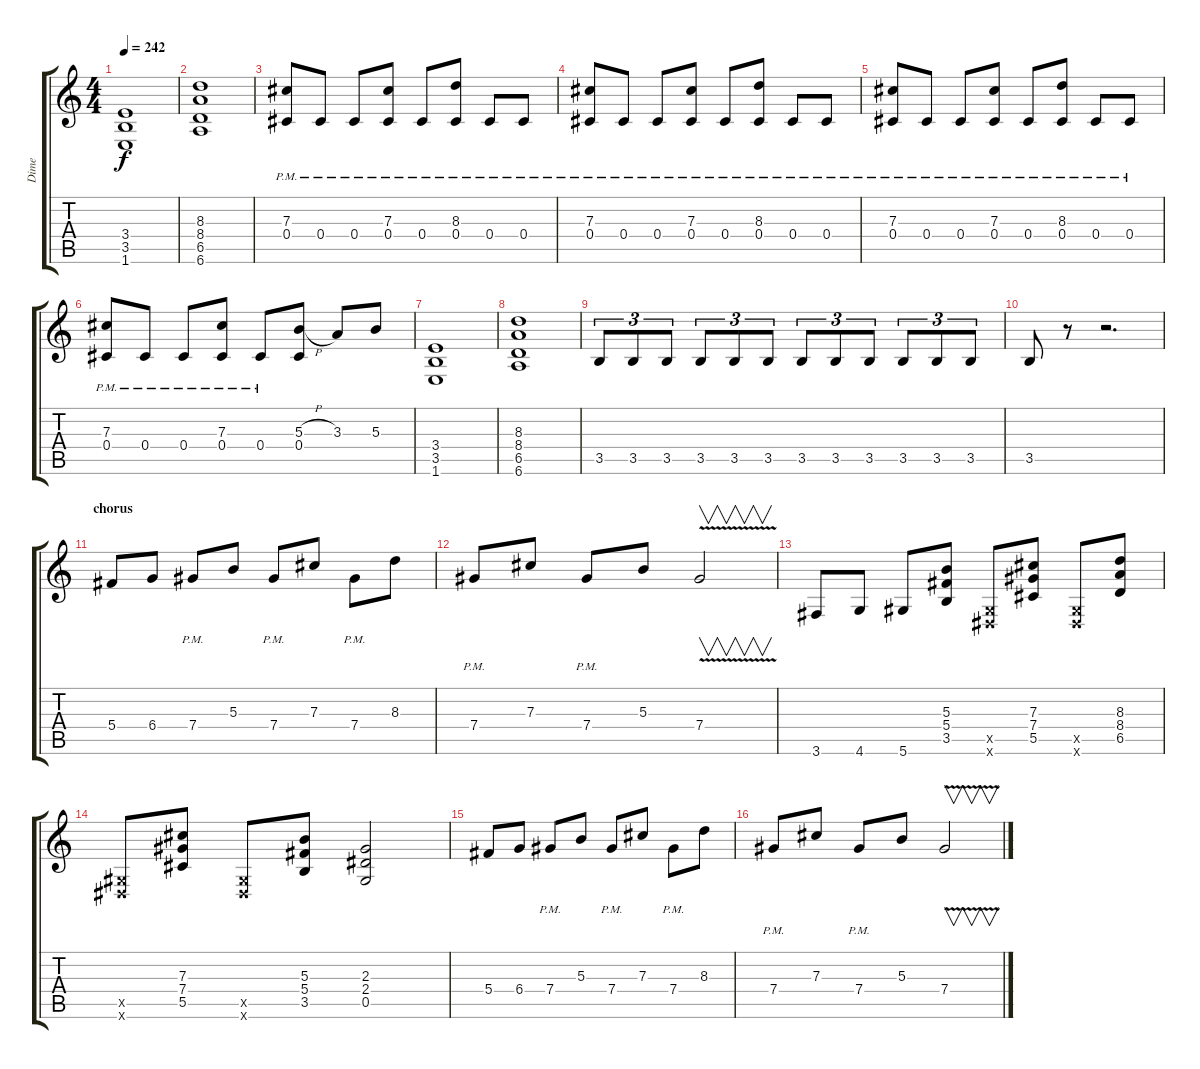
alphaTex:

\track ("Dime" "Dime") {instrument distortionguitar}
\staff {score tabs}
\tuning (Eb4 Bb3 Gb3 Db3 Ab2 Eb2) {hide}
\ts (4 4)
\tempo 242
\clef g2
\ks c
(3.4 3.5 1.6).1{dy f} |
(8.3 8.4 6.5 6.6).1 |
(7.3 0.4{pm}).8 0.4{pm}.8 0.4{pm}.8 (7.3 0.4{pm}).8 0.4{pm}.8 (8.3 0.4{pm}).8 0.4{pm}.8 0.4{pm}.8 |
(7.3 0.4{pm}).8 0.4{pm}.8 0.4{pm}.8 (7.3 0.4{pm}).8 0.4{pm}.8 (8.3 0.4{pm}).8 0.4{pm}.8 0.4{pm}.8 |
(7.3 0.4{pm}).8 0.4{pm}.8 0.4{pm}.8 (7.3 0.4{pm}).8 0.4{pm}.8 (8.3 0.4{pm}).8 0.4{pm}.8 0.4{pm}.8 |
(7.3 0.4{pm}).8 0.4{pm}.8 0.4{pm}.8 (7.3 0.4{pm}).8 0.4{pm}.8 (5.3{h} 0.4).8 3.3.8 5.3.8 |
(3.4 3.5 1.6).1 |
(8.3 8.4 6.5 6.6).1 |
3.5.8{tu (3 2)} 3.5.8{tu (3 2)} 3.5.8{tu (3 2)} 3.5.8{tu (3 2)} 3.5.8{tu (3 2)} 3.5.8{tu (3 2)} 3.5.8{tu (3 2)} 3.5.8{tu (3 2)} 3.5.8{tu (3 2)} 3.5.8{tu (3 2)} 3.5.8{tu (3 2)} 3.5.8{tu (3 2)} |
3.5.8 r.8 r.2{d} |
\section ("" "chorus")
5.4.8 6.4.8 7.4{pm}.8 5.3.8 7.4{pm}.8 7.3.8 7.4{pm}.8 8.3.8 |
7.4{pm}.8 7.3.8 7.4{pm}.8 5.3.8 7.4{v}.2{v} |
3.6.8 4.6.8 5.6.8 (5.3 5.4 3.5).8 (0.5{x} 0.6{x}).8 (7.3 7.4 5.5).8 (0.5{x} 0.6{x}).8 (8.3 8.4 6.5).8 |
(0.5{x} 0.6{x}).8 (7.3 7.4 5.5).8 (0.5{x} 0.6{x}).8 (5.3 5.4 3.5).8 (2.3 2.4 0.5).2 |
5.4.8 6.4.8 7.4{pm}.8 5.3.8 7.4{pm}.8 7.3.8 7.4{pm}.8 8.3.8 |
7.4{pm}.8 7.3.8 7.4{pm}.8 5.3.8 7.4{v}.2{v}
